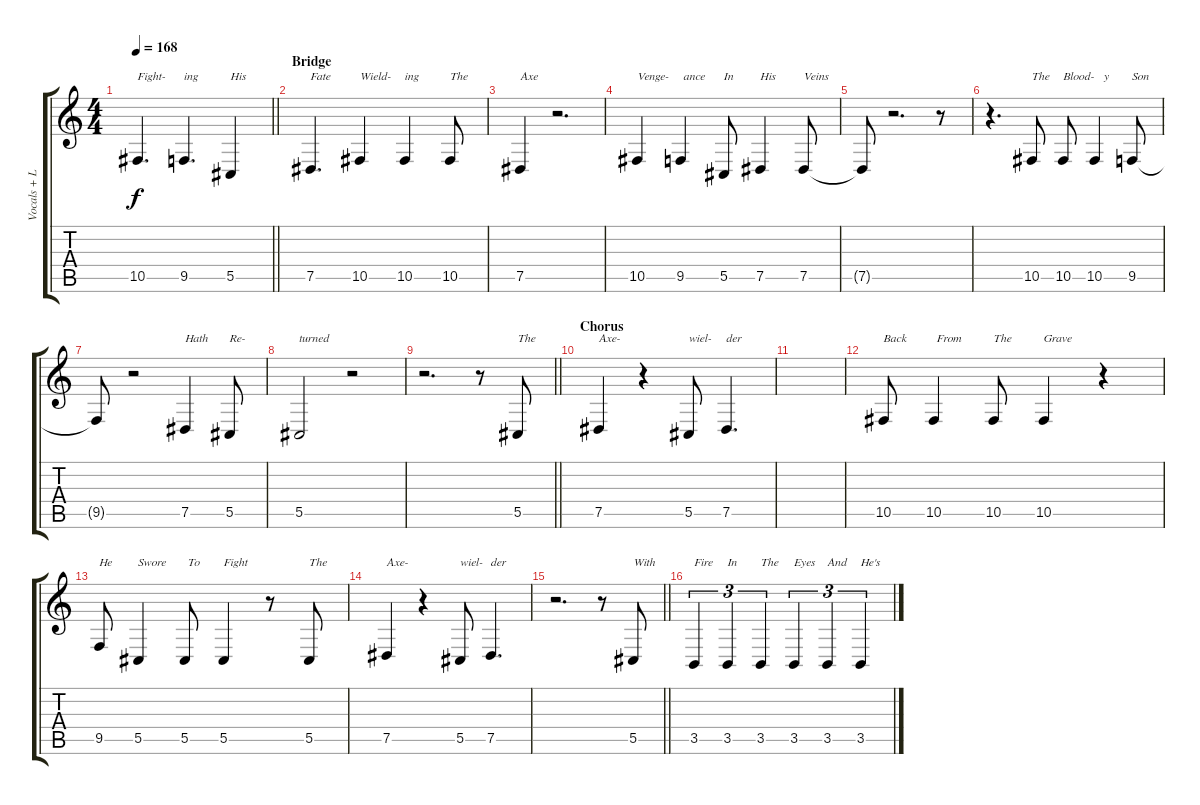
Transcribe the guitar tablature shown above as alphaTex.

\track ("Vocals + Lyrics" "Vocals + L") {instrument lead1square}
\staff {score tabs}
\tuning (Eb4 Bb3 Gb3 Db3 Ab2 Eb2) {hide}
\ts (4 4)
\tempo 168
\clef g2
\barLineRight lightlight
\ks c
10.5.4{d txt "Fight-" dy f} 9.5.4{d txt "ing"} 5.5.4{txt "His"} |
\section ("" "Bridge")
7.5.4{d txt "Fate"} 10.5.4{txt "Wield-"} 10.5.4{txt "ing"} 10.5.8{txt "The"} |
7.5.4{txt "Axe"} r.2{d} |
10.5.4{txt "Venge-"} 9.5.4{txt " ance"} 5.5.8{txt "In"} 7.5.4{txt "His"} 7.5.8{txt "Veins"} |
7.5{t}.8 r.2{d} r.8 |
r.4{d} 10.5.8{txt "The"} 10.5.8{txt "Blood-"} 10.5.4{txt "   y"} 9.5.8{txt "Son"} |
9.5{t}.8 r.2 7.5.4{txt "Hath"} 5.5.8{txt "Re-"} |
5.5.2{txt "turned"} r.2 |
\barLineRight lightlight
r.2{d} r.8 5.5.8{txt "The"} |
\section ("" "Chorus")
7.5.4{txt "Axe-"} r.4 5.5.8{txt "wiel-"} 7.5.4{d txt "der"} |
|
10.5.8{txt "Back"} 10.5.4{txt " From"} 10.5.8{txt "The"} 10.5.4{txt "Grave"} r.4 |
9.5.8{txt "He"} 5.5.4{txt "Swore"} 5.5.8{txt " To"} 5.5.4{txt "Fight"} r.8 5.5.8{txt "The"} |
7.5.4{txt "Axe-"} r.4 5.5.8{txt "wiel-"} 7.5.4{d txt "der"} |
\barLineRight lightlight
r.2{d} r.8 5.5.8{txt "With"} |
3.5.4{tu (3 2) txt "Fire"} 3.5.4{tu (3 2) txt "In"} 3.5.4{tu (3 2) txt "The"} 3.5.4{tu (3 2) txt "Eyes"} 3.5.4{tu (3 2) txt "And"} 3.5.4{tu (3 2) txt "He's"}
